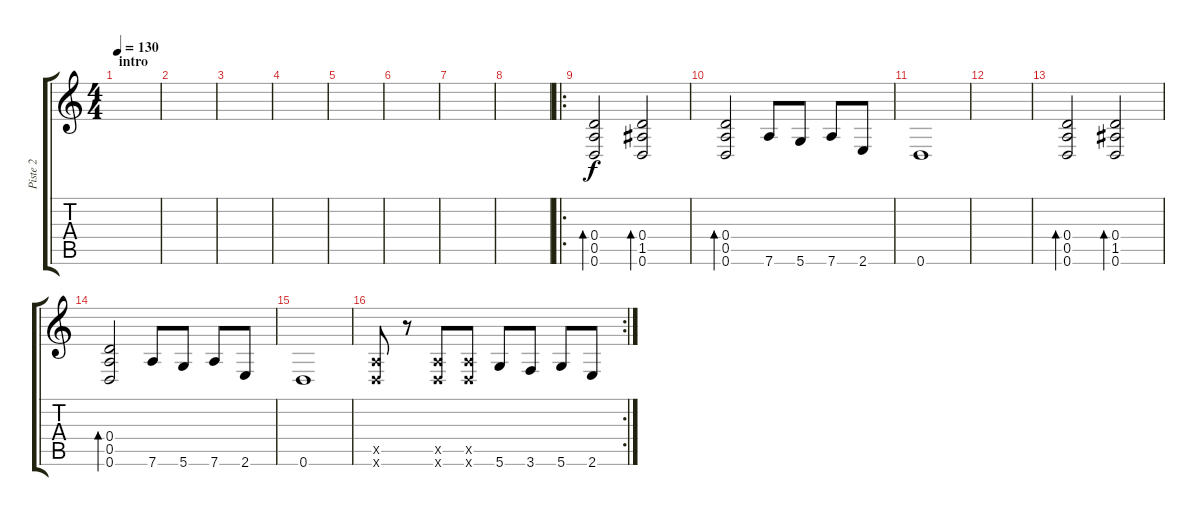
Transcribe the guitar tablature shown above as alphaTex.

\track ("Piste 2" "Piste 2") {instrument acousticguitarnylon}
\staff {score tabs}
\tuning (E4 B3 G3 D3 A2 D2) {hide}
\ts (4 4)
\section ("" "intro")
\tempo 130
\clef g2
\ks c
|
|
|
|
|
|
|
|
\ro
(0.4 0.5 0.6).2{bd 480} (0.4 1.5 0.6).2{bd 480} |
(0.4 0.5 0.6).2{bd 480} 7.6.8 5.6.8 7.6.8 2.6.8 |
0.6.1 |
|
(0.4 0.5 0.6).2{bd 480} (0.4 1.5 0.6).2{bd 480} |
(0.4 0.5 0.6).2{bd 480} 7.6.8 5.6.8 7.6.8 2.6.8 |
0.6.1 |
\rc 2
(0.5{x} 0.6{x}).8 r.8 (0.5{x} 0.6{x}).8 (0.5{x} 0.6{x}).8 5.6.8 3.6.8 5.6.8 2.6.8
